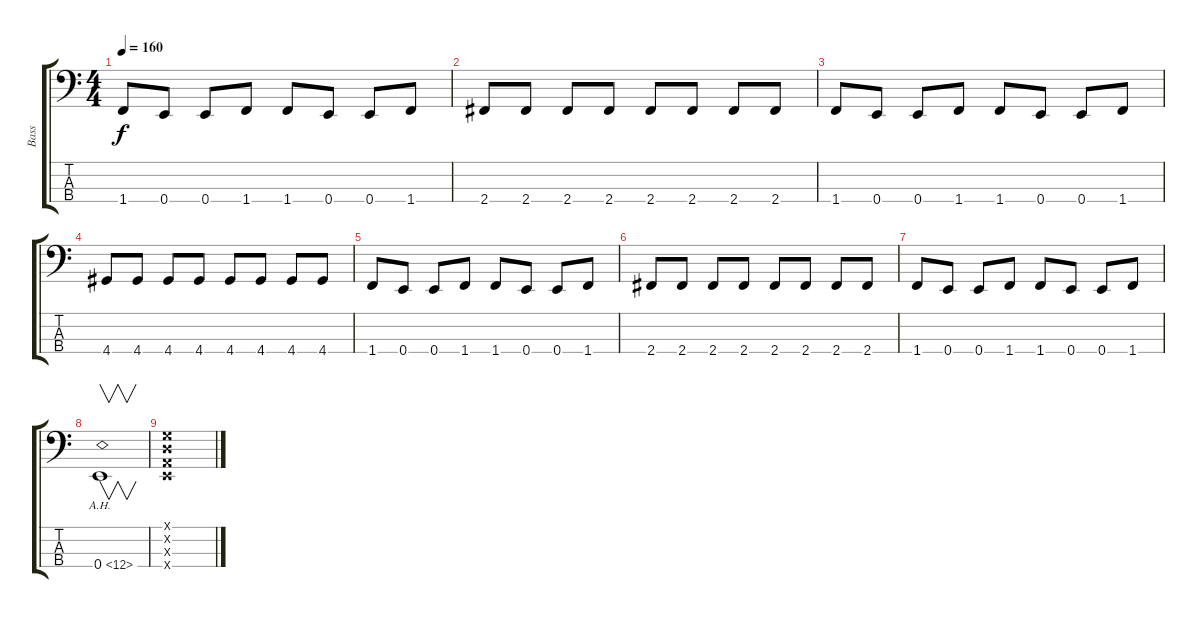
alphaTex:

\track ("Bass" "Bass") {instrument synthbass2}
\staff {score tabs}
\tuning (G2 D2 A1 E1) {hide}
\ts (4 4)
\tempo 160
\clef f4
\ks c
1.4.8{dy f} 0.4.8 0.4.8 1.4.8 1.4.8 0.4.8 0.4.8 1.4.8 |
2.4.8 2.4.8 2.4.8 2.4.8 2.4.8 2.4.8 2.4.8 2.4.8 |
1.4.8 0.4.8 0.4.8 1.4.8 1.4.8 0.4.8 0.4.8 1.4.8 |
4.4.8 4.4.8 4.4.8 4.4.8 4.4.8 4.4.8 4.4.8 4.4.8 |
1.4.8 0.4.8 0.4.8 1.4.8 1.4.8 0.4.8 0.4.8 1.4.8 |
2.4.8 2.4.8 2.4.8 2.4.8 2.4.8 2.4.8 2.4.8 2.4.8 |
1.4.8 0.4.8 0.4.8 1.4.8 1.4.8 0.4.8 0.4.8 1.4.8 |
0.4{ah 12}.1{v} |
(0.1{x} 0.2{x} 0.3{x} 0.4{x}).1
